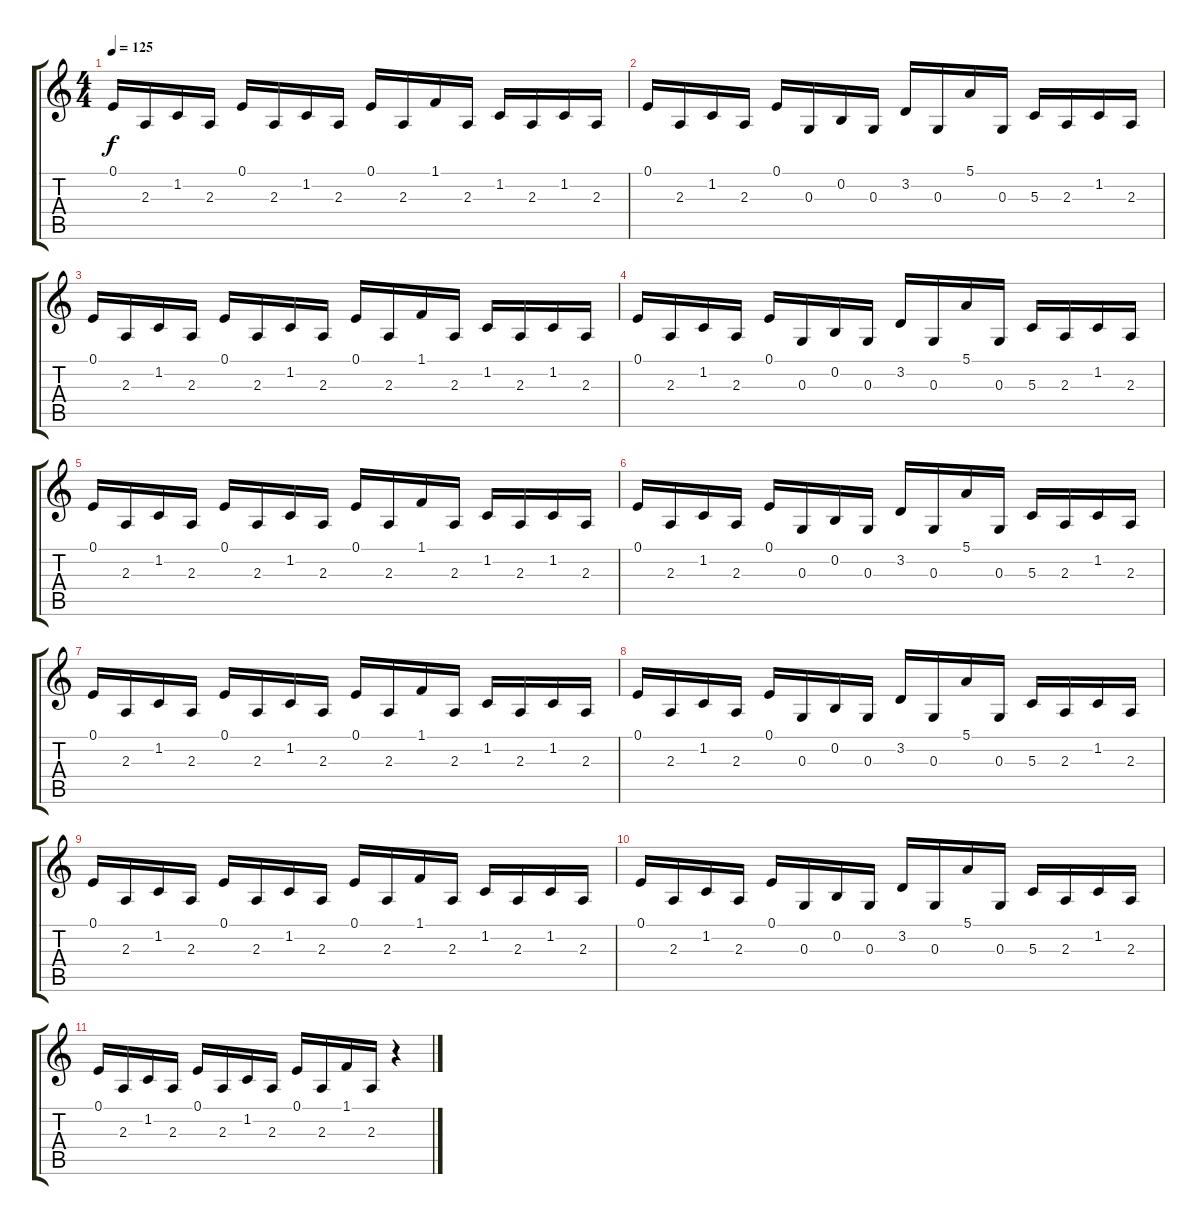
\track "" {instrument vibraphone}
\staff {score tabs}
\tuning (E4 B3 G3 D3 A2 E2) {hide}
\ts (4 4)
\tempo 125
\clef g2
\ks c
0.1.16{dy f} 2.3.16 1.2.16 2.3.16 0.1.16 2.3.16 1.2.16 2.3.16 0.1.16 2.3.16 1.1.16 2.3.16 1.2.16 2.3.16 1.2.16 2.3.16 |
0.1.16 2.3.16 1.2.16 2.3.16 0.1.16 0.3.16 0.2.16 0.3.16 3.2.16 0.3.16 5.1.16 0.3.16 5.3.16 2.3.16 1.2.16 2.3.16 |
0.1.16 2.3.16 1.2.16 2.3.16 0.1.16 2.3.16 1.2.16 2.3.16 0.1.16 2.3.16 1.1.16 2.3.16 1.2.16 2.3.16 1.2.16 2.3.16 |
0.1.16 2.3.16 1.2.16 2.3.16 0.1.16 0.3.16 0.2.16 0.3.16 3.2.16 0.3.16 5.1.16 0.3.16 5.3.16 2.3.16 1.2.16 2.3.16 |
0.1.16 2.3.16 1.2.16 2.3.16 0.1.16 2.3.16 1.2.16 2.3.16 0.1.16 2.3.16 1.1.16 2.3.16 1.2.16{volume 12} 2.3.16{volume 12} 1.2.16{volume 12} 2.3.16{volume 12} |
0.1.16{volume 12} 2.3.16{volume 12} 1.2.16{volume 12} 2.3.16{volume 12} 0.1.16{volume 12} 0.3.16{volume 11} 0.2.16{volume 11} 0.3.16{volume 11} 3.2.16{volume 11} 0.3.16{volume 11} 5.1.16{volume 11} 0.3.16{volume 10} 5.3.16{volume 10} 2.3.16{volume 10} 1.2.16{volume 10} 2.3.16{volume 10} |
0.1.16{volume 10} 2.3.16{volume 10} 1.2.16{volume 10} 2.3.16{volume 9} 0.1.16{volume 9} 2.3.16{volume 9} 1.2.16{volume 9} 2.3.16{volume 9} 0.1.16{volume 9} 2.3.16{volume 9} 1.1.16{volume 8} 2.3.16{volume 8} 1.2.16{volume 8} 2.3.16{volume 8} 1.2.16{volume 8} 2.3.16{volume 8} |
0.1.16{volume 8} 2.3.16{volume 8} 1.2.16{volume 7} 2.3.16{volume 7} 0.1.16{volume 7} 0.3.16{volume 7} 0.2.16{volume 7} 0.3.16{volume 7} 3.2.16{volume 7} 0.3.16{volume 6} 5.1.16{volume 6} 0.3.16{volume 6} 5.3.16{volume 6} 2.3.16{volume 6} 1.2.16{volume 6} 2.3.16{volume 6} |
0.1.16{volume 6} 2.3.16{volume 5} 1.2.16{volume 5} 2.3.16{volume 5} 0.1.16{volume 5} 2.3.16{volume 5} 1.2.16{volume 5} 2.3.16{volume 4} 0.1.16{volume 4} 2.3.16{volume 4} 1.1.16{volume 4} 2.3.16{volume 4} 1.2.16{volume 4} 2.3.16{volume 4} 1.2.16{volume 4} 2.3.16{volume 4} |
0.1.16{volume 3} 2.3.16{volume 3} 1.2.16{volume 3} 2.3.16{volume 3} 0.1.16{volume 3} 0.3.16{volume 3} 0.2.16{volume 2} 0.3.16{volume 2} 3.2.16{volume 2} 0.3.16{volume 2} 5.1.16{volume 2} 0.3.16{volume 2} 5.3.16{volume 2} 2.3.16{volume 2} 1.2.16{volume 1} 2.3.16{volume 1} |
0.1.16{volume 1} 2.3.16{volume 1} 1.2.16{volume 1} 2.3.16{volume 1} 0.1.16{volume 1} 2.3.16{volume 0} 1.2.16{volume 0} 2.3.16{volume 0} 0.1.16{volume 0} 2.3.16 1.1.16 2.3.16 r.4
